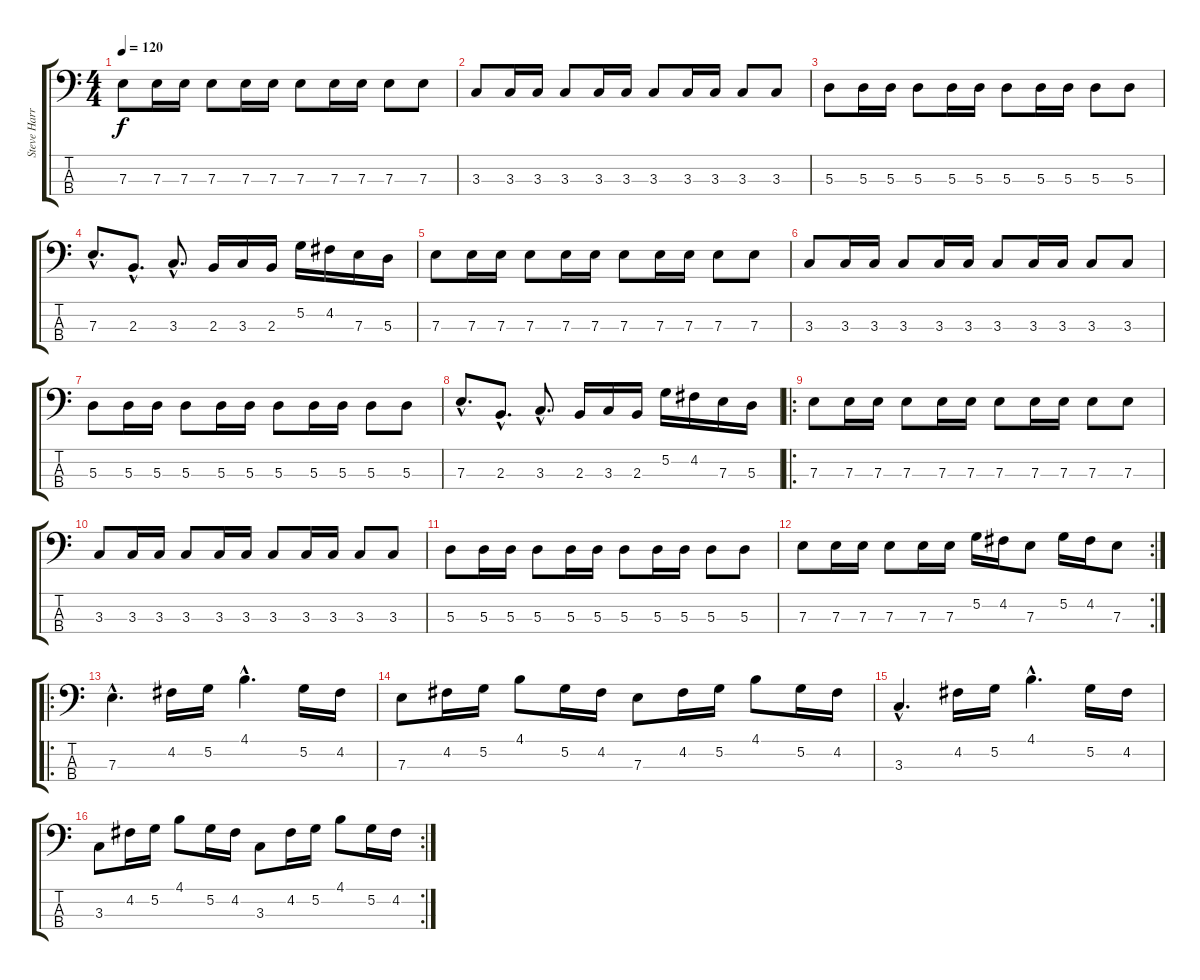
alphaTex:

\track ("Steve Harris" "Steve Harr") {instrument electricbassfinger}
\staff {score tabs}
\tuning (G2 D2 A1 E1) {hide}
\ts (4 4)
\tempo 120
\clef f4
\ks c
7.3.8{dy f} 7.3.16 7.3.16 7.3.8 7.3.16 7.3.16 7.3.8 7.3.16 7.3.16 7.3.8 7.3.8 |
3.3.8 3.3.16 3.3.16 3.3.8 3.3.16 3.3.16 3.3.8 3.3.16 3.3.16 3.3.8 3.3.8 |
5.3.8 5.3.16 5.3.16 5.3.8 5.3.16 5.3.16 5.3.8 5.3.16 5.3.16 5.3.8 5.3.8 |
7.3{hac}.8{d} 2.3{hac}.8{d} 3.3{hac}.8{d} 2.3.16 3.3.16 2.3.16 5.2.16 4.2.16 7.3.16 5.3.16 |
7.3.8 7.3.16 7.3.16 7.3.8 7.3.16 7.3.16 7.3.8 7.3.16 7.3.16 7.3.8 7.3.8 |
3.3.8 3.3.16 3.3.16 3.3.8 3.3.16 3.3.16 3.3.8 3.3.16 3.3.16 3.3.8 3.3.8 |
5.3.8 5.3.16 5.3.16 5.3.8 5.3.16 5.3.16 5.3.8 5.3.16 5.3.16 5.3.8 5.3.8 |
7.3{hac}.8{d} 2.3{hac}.8{d} 3.3{hac}.8{d} 2.3.16 3.3.16 2.3.16 5.2.16 4.2.16 7.3.16 5.3.16 |
\ro
7.3.8 7.3.16 7.3.16 7.3.8 7.3.16 7.3.16 7.3.8 7.3.16 7.3.16 7.3.8 7.3.8 |
3.3.8 3.3.16 3.3.16 3.3.8 3.3.16 3.3.16 3.3.8 3.3.16 3.3.16 3.3.8 3.3.8 |
5.3.8 5.3.16 5.3.16 5.3.8 5.3.16 5.3.16 5.3.8 5.3.16 5.3.16 5.3.8 5.3.8 |
\rc 2
7.3.8 7.3.16 7.3.16 7.3.8 7.3.16 7.3.16 5.2.16 4.2.16 7.3.8 5.2.16 4.2.16 7.3.8 |
\ro
7.3{hac}.4{d} 4.2.16 5.2.16 4.1{hac}.4{d} 5.2.16 4.2.16 |
7.3.8 4.2.16 5.2.16 4.1.8 5.2.16 4.2.16 7.3.8 4.2.16 5.2.16 4.1.8 5.2.16 4.2.16 |
3.3{hac}.4{d} 4.2.16 5.2.16 4.1{hac}.4{d} 5.2.16 4.2.16 |
\rc 2
3.3.8 4.2.16 5.2.16 4.1.8 5.2.16 4.2.16 3.3.8 4.2.16 5.2.16 4.1.8 5.2.16 4.2.16
